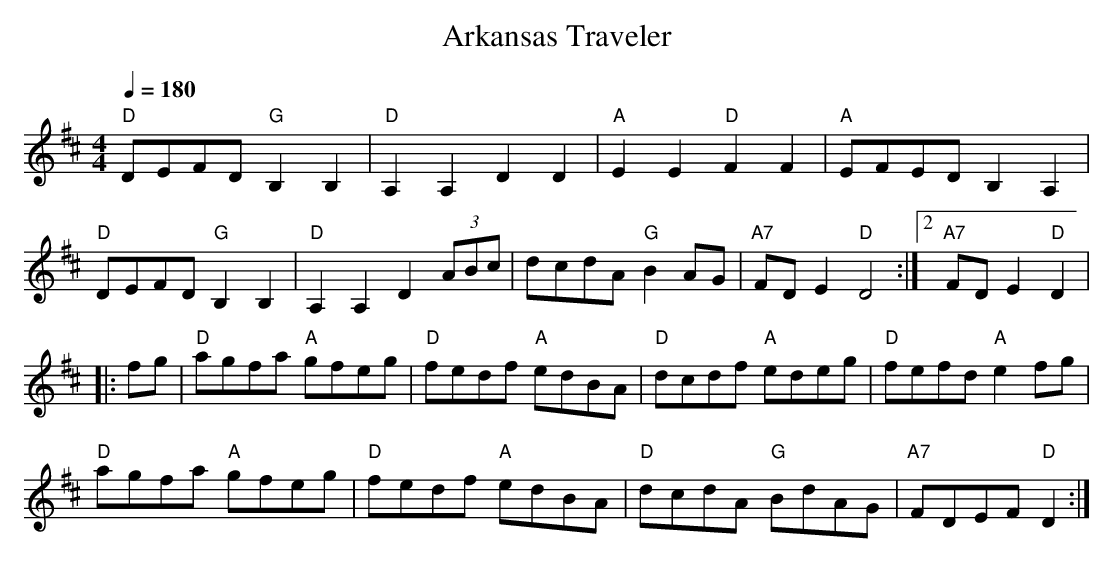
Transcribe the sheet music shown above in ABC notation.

X:1
T:Arkansas Traveler
M:4/4
L:1/8
Q:1/4=180
K:D
"D"DEFD "G"B,2B,2|"D"A,2A,2D2D2|"A"E2E2"D"F2F2|"A"EFEDB,2A,2|!
"D"DEFD "G"B,2B,2|"D"A,2A,2D2 (3ABc|dcdA "G"B2AG|
1 "A7"FDE2"D"D4:|2 "A7"FDE2"D"D2|!
|:fg|"D"agfa "A"gfeg|"D"fedf "A"edBA|"D"dcdf "A"edeg|"D"fefd "A"e2fg|!
"D"agfa "A"gfeg|"D"fedf "A"edBA|"D"dcdA "G"BdAG|"A7"FDEF"D"D2:|
